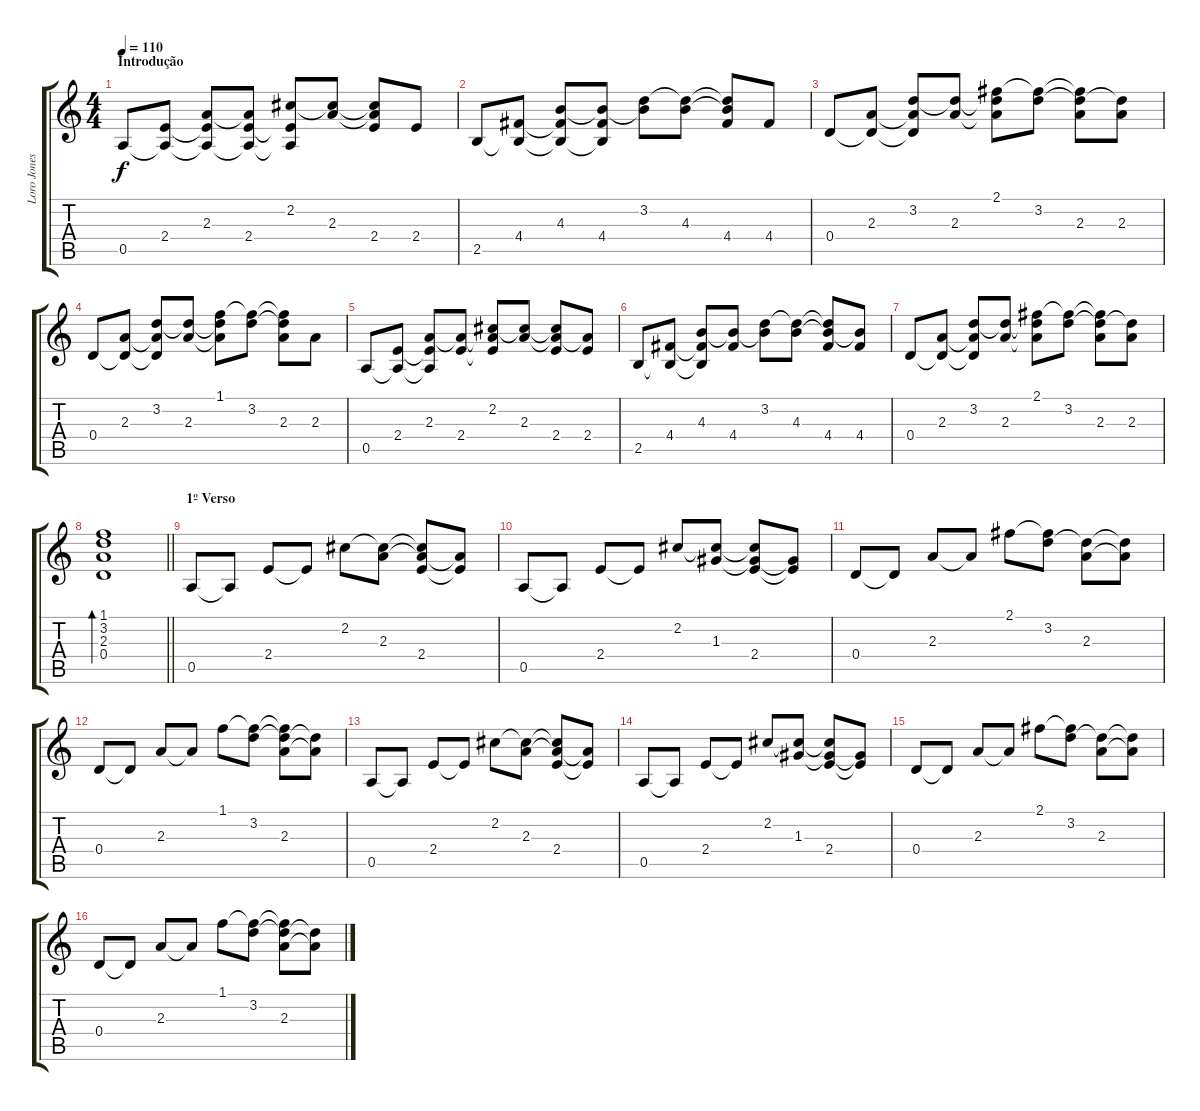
\track ("Loro Jones" "Loro Jones") {instrument acousticguitarsteel}
\staff {score tabs}
\tuning (E4 B3 G3 D3 A2 E2) {hide}
\ts (4 4)
\section ("" "Introdução")
\tempo 110
\clef g2
\ks c
0.5.8{dy f instrument acousticguitarsteel} (2.4 0.5{t}).8 (2.3 2.4{t} 0.5{t}).8 (2.3{t} 2.4 0.5{t}).8 (2.2 2.4{t} 0.5{t}).8 (2.2{t} 2.3).8 (2.2{t} 2.3{t} 2.4).8 2.4.8 |
2.5.8 (4.4 2.5{t}).8 (4.3 4.4{t} 2.5{t}).8 (4.3{t} 4.4 2.5{t}).8 (3.2 4.3{t}).8 (3.2{t} 4.3).8 (3.2{t} 4.3{t} 4.4).8 4.4.8 |
0.4.8 (2.3 0.4{t}).8 (3.2 2.3{t} 0.4{t}).8 (3.2{t} 2.3).8 (2.1 3.2{t} 2.3{t}).8 (2.1{t} 3.2).8 (2.1{t} 3.2{t} 2.3).8 (3.2{t} 2.3).8 |
0.4.8 (2.3 0.4{t}).8 (3.2 2.3{t} 0.4{t}).8 (3.2{t} 2.3).8 (1.1 3.2{t} 2.3{t}).8 (1.1{t} 3.2).8 (1.1{t} 3.2{t} 2.3).8 2.3.8 |
0.5.8 (2.4 0.5{t}).8 (2.3 2.4{t} 0.5{t}).8 (2.3{t} 2.4).8 (2.2 2.3{t} 2.4{t}).8 (2.2{t} 2.3).8 (2.2{t} 2.3{t} 2.4).8 (2.3{t} 2.4).8 |
2.5.8 (4.4 2.5{t}).8 (4.3 4.4{t} 2.5{t}).8 (4.3{t} 4.4).8 (3.2 4.3{t}).8 (3.2{t} 4.3).8 (3.2{t} 4.3{t} 4.4).8 (4.3{t} 4.4).8 |
0.4.8 (2.3 0.4{t}).8 (3.2 2.3{t} 0.4{t}).8 (3.2{t} 2.3).8 (2.1 3.2{t} 2.3{t}).8 (2.1{t} 3.2).8 (2.1{t} 3.2{t} 2.3).8 (3.2{t} 2.3).8 |
\barLineRight lightlight
(1.1 3.2 2.3 0.4).1{bd 240} |
\section ("" "1º Verso")
0.5.8 0.5{t}.8 2.4.8 2.4{t}.8 2.2.8 (2.2{t} 2.3).8 (2.2{t} 2.3{t} 2.4).8 (2.3{t} 2.4{t}).8 |
0.5.8 0.5{t}.8 2.4.8 2.4{t}.8 2.2.8 (2.2{t} 1.3).8 (2.2{t} 1.3{t} 2.4).8 (1.3{t} 2.4{t}).8 |
0.4.8 0.4{t}.8 2.3.8 2.3{t}.8 2.1.8 (2.1{t} 3.2).8 (3.2{t} 2.3).8 (3.2{t} 2.3{t}).8 |
0.4.8 0.4{t}.8 2.3.8 2.3{t}.8 1.1.8 (1.1{t} 3.2).8 (1.1{t} 3.2{t} 2.3).8 (3.2{t} 2.3{t}).8 |
0.5.8 0.5{t}.8 2.4.8 2.4{t}.8 2.2.8 (2.2{t} 2.3).8 (2.2{t} 2.3{t} 2.4).8 (2.3{t} 2.4{t}).8 |
0.5.8 0.5{t}.8 2.4.8 2.4{t}.8 2.2.8 (2.2{t} 1.3).8 (2.2{t} 1.3{t} 2.4).8 (1.3{t} 2.4{t}).8 |
0.4.8 0.4{t}.8 2.3.8 2.3{t}.8 2.1.8 (2.1{t} 3.2).8 (3.2{t} 2.3).8 (3.2{t} 2.3{t}).8 |
0.4.8 0.4{t}.8 2.3.8 2.3{t}.8 1.1.8 (1.1{t} 3.2).8 (1.1{t} 3.2{t} 2.3).8 (3.2{t} 2.3{t}).8
